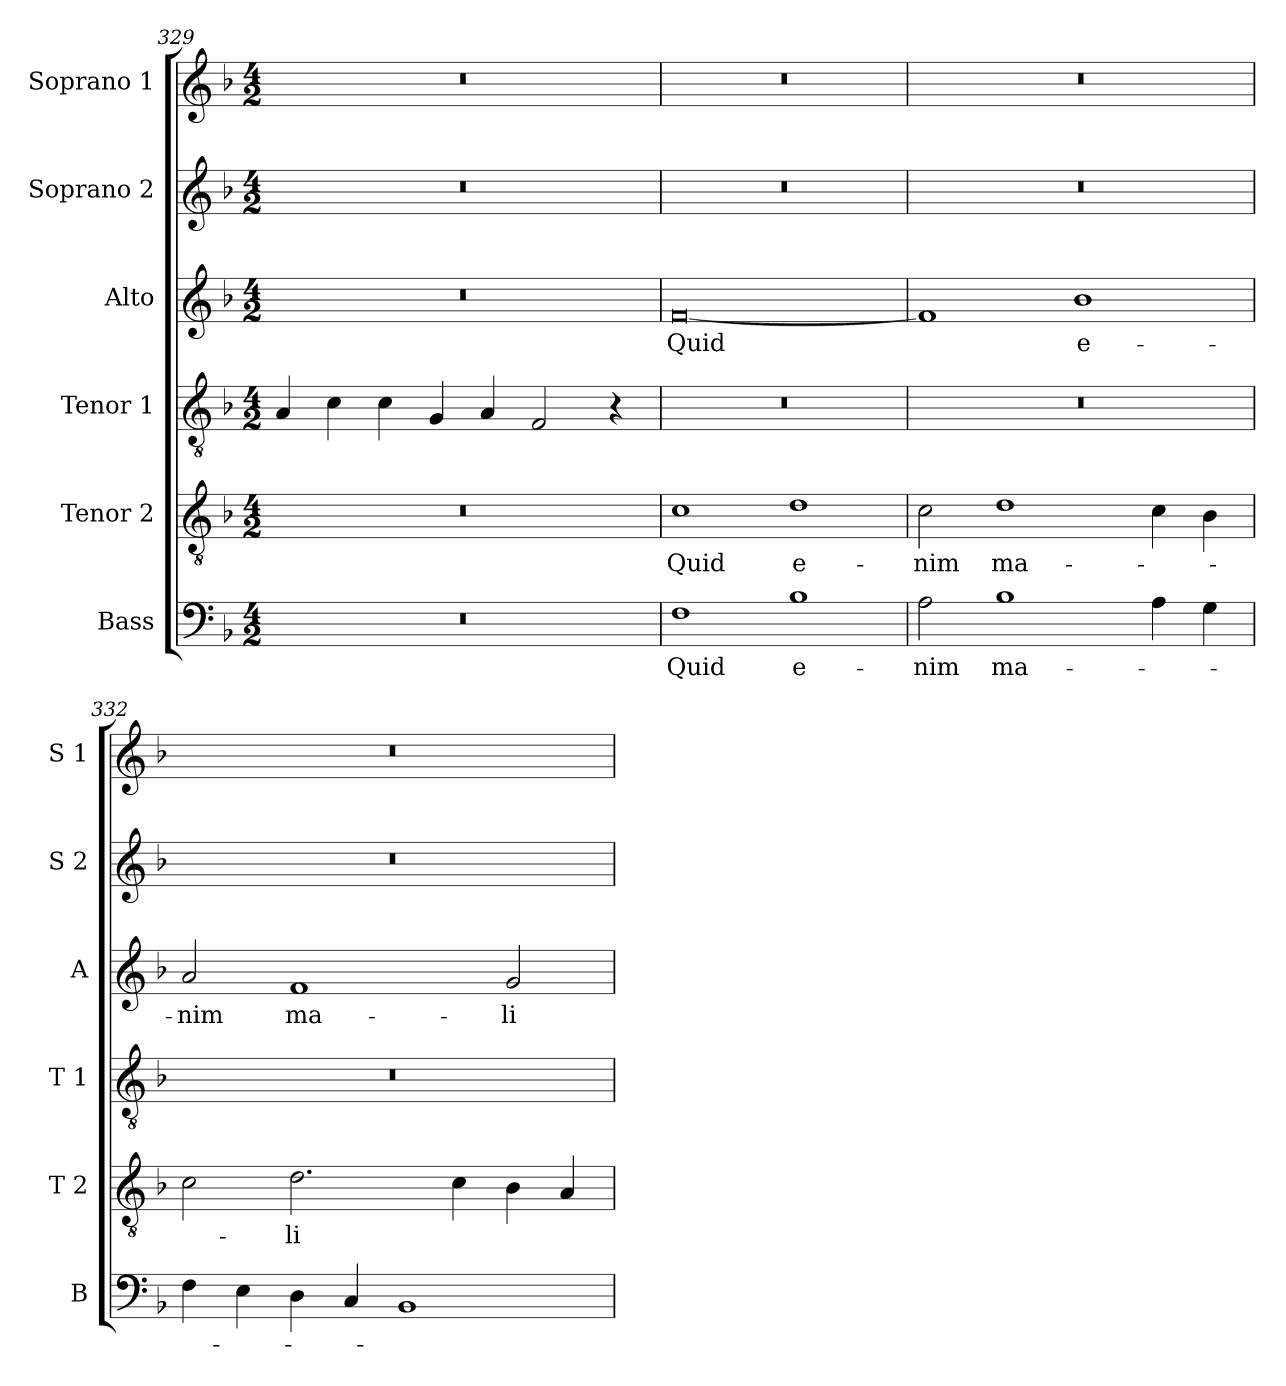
**kern	**text	**kern	**text	**kern	**kern	**text	**kern	**kern
*part6	*part6	*part5	*part5	*part4	*part3	*part3	*part2	*part1
*staff6	*staff6	*staff5	*staff5	*staff4	*staff3	*staff3	*staff2	*staff1
*I"Bass	*	*I"Tenor 2	*	*I"Tenor 1	*I"Alto	*	*I"Soprano 2	*I"Soprano 1
*I'B	*	*I'T 2	*	*I'T 1	*I'A	*	*I'S 2	*I'S 1
*clefF4	*	*clefGv2	*	*clefGv2	*clefG2	*	*clefG2	*clefG2
*k[b-]	*	*k[b-]	*	*k[b-]	*k[b-]	*	*k[b-]	*k[b-]
*F:	*	*F:	*	*F:	*F:	*	*F:	*F:
*M4/2	*	*M4/2	*	*M4/2	*M4/2	*	*M4/2	*M4/2
=329	=329	=329	=329	=329	=329	=329	=329	=329
0r	.	0r	.	4A/	0r	.	0r	0r
.	.	.	.	4c\	.	.	.	.
.	.	.	.	4c\	.	.	.	.
.	.	.	.	4G/	.	.	.	.
.	.	.	.	4A/	.	.	.	.
.	.	.	.	2F/	.	.	.	.
.	.	.	.	4r	.	.	.	.
!!LO:LB:g=z
=330	=330	=330	=330	=330	=330	=330	=330	=330
!	!LO:LY:b	!	!	!	!	!	!	!
!	!	!	!LO:LY:b	!	!	!	!	!
!	!	!	!	!	!	!LO:LY:b	!	!
1F	Quid	1c	Quid	0r	[0f	Quid	0r	0r
!	!LO:LY:b	!	!	!	!	!	!	!
!	!	!	!LO:LY:b	!	!	!	!	!
1B-	e-	1d	e-	.	.	.	.	.
=331	=331	=331	=331	=331	=331	=331	=331	=331
!	!LO:LY:b	!	!	!	!	!	!	!
!	!	!	!LO:LY:b	!	!	!	!	!
2A\	-nim	2c\	-nim	0r	1f]	.	0r	0r
!	!LO:LY:b	!	!	!	!	!	!	!
!	!	!	!LO:LY:b	!	!	!	!	!
1B-	ma-	1d	ma-	.	.	.	.	.
!	!	!	!	!	!	!LO:LY:b	!	!
.	.	.	.	.	1b-	e-	.	.
4A\	.	4c\	.	.	.	.	.	.
4G\	.	4B-\	.	.	.	.	.	.
=332	=332	=332	=332	=332	=332	=332	=332	=332
!	!	!	!	!	!	!LO:LY:b	!	!
4F\	.	2c\	.	0r	2a/	-nim	0r	0r
4E\	.	.	.	.	.	.	.	.
!	!	!	!LO:LY:b	!	!	!	!	!
!	!	!	!	!	!	!LO:LY:b	!	!
4D\	.	2.d\	-li	.	1f	ma-	.	.
4C/	.	.	.	.	.	.	.	.
1BB-	.	.	.	.	.	.	.	.
.	.	4c\	.	.	.	.	.	.
!	!	!	!	!	!	!LO:LY:b	!	!
.	.	4B-\	.	.	2g/	-li	.	.
.	.	4A/	.	.	.	.	.	.
=	=	=	=	=	=	=	=	=
*-	*-	*-	*-	*-	*-	*-	*-	*-
